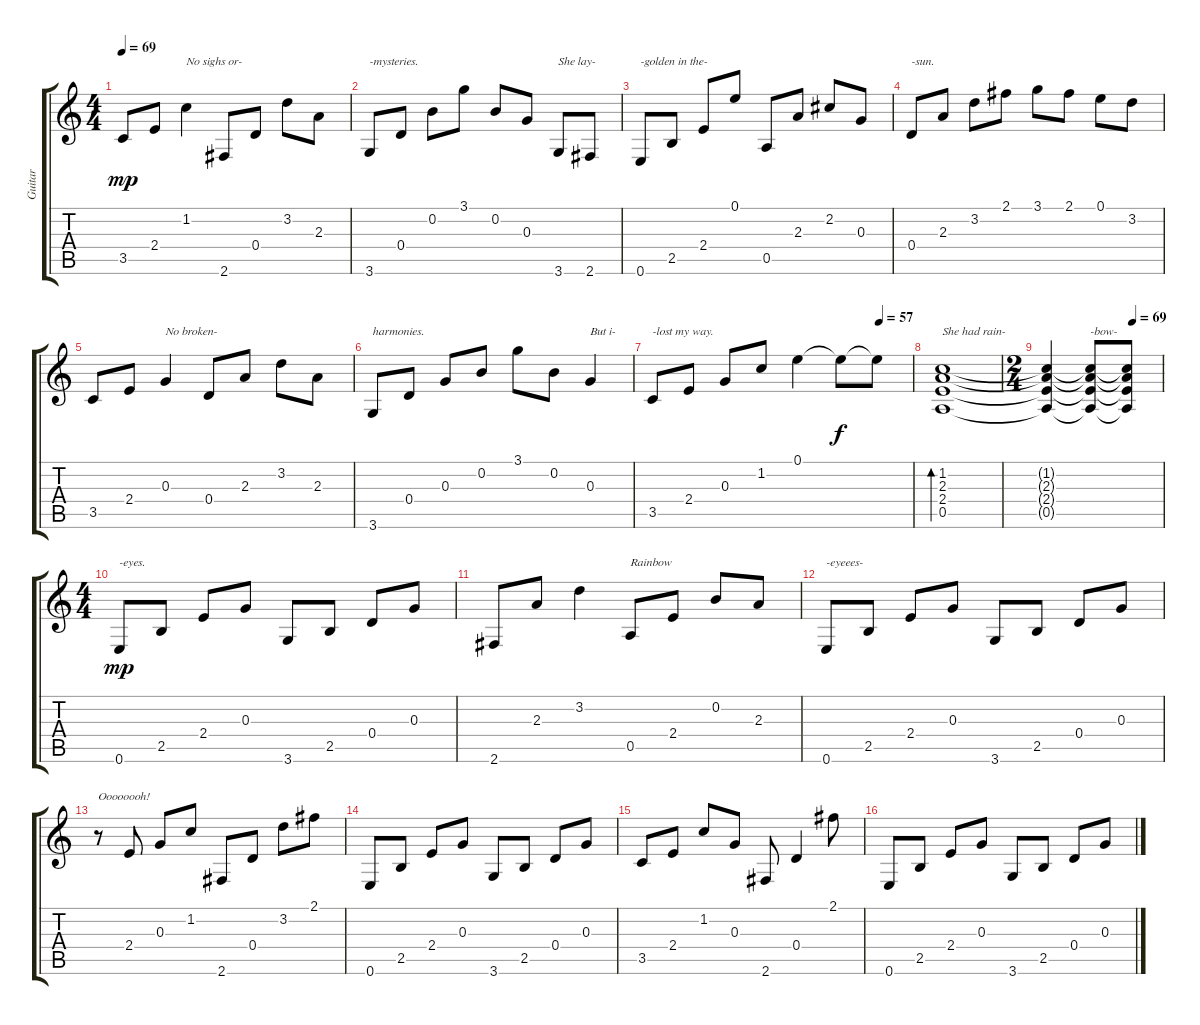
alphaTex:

\track ("Guitar" "Guitar") {instrument electricguitarjazz}
\staff {score tabs}
\tuning (E4 B3 G3 D3 A2 E2) {hide}
\ts (4 4)
\tempo 69
\clef g2
\ks c
3.5.8{dy mp} 2.4.8 1.2.4{txt "No sighs or-"} 2.6.8 0.4.8 3.2.8 2.3.8 |
3.6.8{txt "-mysteries."} 0.4.8 0.2.8 3.1.8 0.2.8 0.3.8 3.6.8{txt "She lay-"} 2.6.8 |
0.6.8{txt "-golden in the-"} 2.5.8 2.4.8 0.1.8 0.5.8 2.3.8 2.2.8 0.3.8 |
0.4.8{txt "-sun."} 2.3.8 3.2.8 2.1.8 3.1.8 2.1.8 0.1.8 3.2.8 |
3.5.8 2.4.8 0.3.4{txt "No broken-"} 0.4.8 2.3.8 3.2.8 2.3.8 |
3.6.8{txt "harmonies."} 0.4.8 0.3.8 0.2.8 3.1.8 0.2.8 0.3.4{txt "But i-"} |
\tempo (57 0.875)
3.5.8{txt "-lost my way."} 2.4.8 0.3.8 1.2.8 0.1.4 0.1{t}.8{dy f} 0.1{t}.8 |
(1.2 2.3 2.4 0.5).1{bd 60 txt "She had rain-"} |
\ts (2 4)
\tempo (69 0.75)
(1.2{t} 2.3{t} 2.4{t} 0.5{t}).4 (1.2{t} 2.3{t} 2.4{t} 0.5{t}).8{txt "-bow-"} (1.2{t} 2.3{t} 2.4{t} 0.5{t}).8 |
\ts (4 4)
0.6.8{txt "-eyes." dy mp} 2.5.8 2.4.8 0.3.8 3.6.8 2.5.8 0.4.8 0.3.8 |
2.6.8 2.3.8 3.2.4 0.5.8{txt "Rainbow"} 2.4.8 0.2.8 2.3.8 |
0.6.8{txt "-eyeees-"} 2.5.8 2.4.8 0.3.8 3.6.8 2.5.8 0.4.8 0.3.8 |
r.8{txt "Oooooooh!"} 2.4.8 0.3.8 1.2.8 2.6.8 0.4.8 3.2.8 2.1.8 |
0.6.8 2.5.8 2.4.8 0.3.8 3.6.8 2.5.8 0.4.8 0.3.8 |
3.5.8 2.4.8 1.2.8 0.3.8 2.6.8 0.4.4 2.1.8 |
0.6.8 2.5.8 2.4.8 0.3.8 3.6.8 2.5.8 0.4.8 0.3.8
